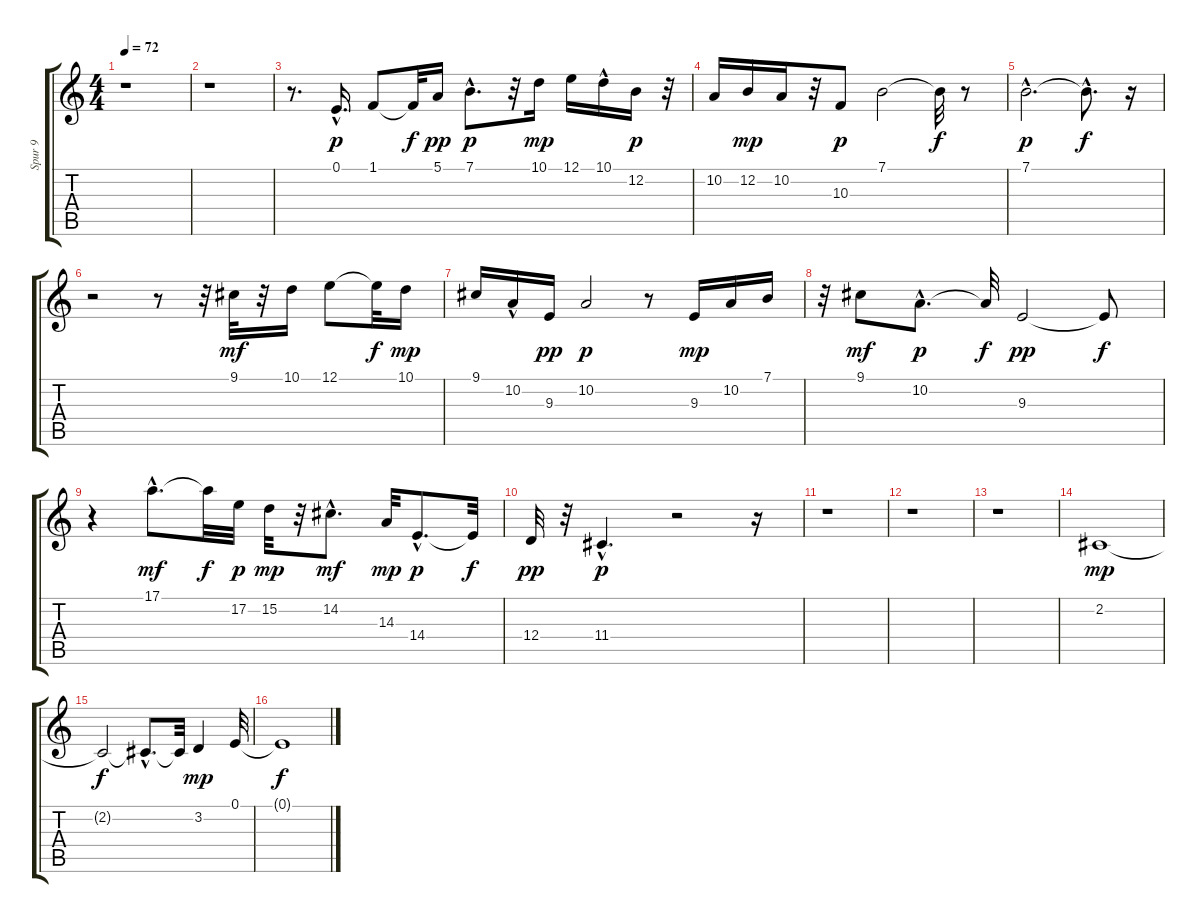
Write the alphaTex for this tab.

\track ("Spur 9" "Spur 9") {instrument sopranosax}
\staff {score tabs}
\tuning (E4 B3 G3 D3 A2 E2) {hide}
\ts (4 4)
\tempo 72
\clef g2
\ks c
r.1{dy f} |
r.1 |
r.8{d} 0.1{hac}.16{d dy p} 1.1.8 1.1{t}.32{dy f} 5.1.16{dy pp} 7.1{hac}.8{d dy p} r.32 10.1.16{dy mp} 12.1.16 10.1{hac}.16 12.2.16{dy p} r.32 |
10.2.16 12.2.16{dy mp} 10.2.16 r.32 10.3.8{dy p} 7.1.2 7.1{t}.32{dy f} r.8 |
7.1{hac}.2{d dy p} 7.1{hac t}.8{d dy f} r.16 |
r.2 r.8 r.32 9.1.32{dy mf} r.32 10.1.16 12.1.8 12.1{t}.32{dy f} 10.1.16{dy mp} |
9.1.16 10.2{hac}.16 9.3.16{dy pp} 10.2.2{dy p} r.8 9.3.16{dy mp} 10.2.16 7.1.16 |
r.32 9.1.8{dy mf} 10.2{hac}.8{d dy p} 10.2{t}.32{dy f} 9.3.2{dy pp} 9.3{t}.8{dy f} |
r.4 17.1{hac}.8{d dy mf} 17.1{t}.32{dy f} 17.2.32{dy p} 15.2.32{dy mp} r.32 14.2{hac}.8{d dy mf} 14.3.32{dy mp} 14.4{hac}.8{d dy p} 14.4{t}.32{dy f} |
12.4.32{dy pp} r.32 11.4{hac}.4{d dy p} r.2 r.16 |
r.1 |
r.1 |
r.1 |
2.2.1{dy mp} |
2.2{t}.2{dy f} 2.2{hac t}.8{d} 2.2{t}.32 3.2.4{dy mp} 0.1.32 |
0.1{t}.1{dy f}
